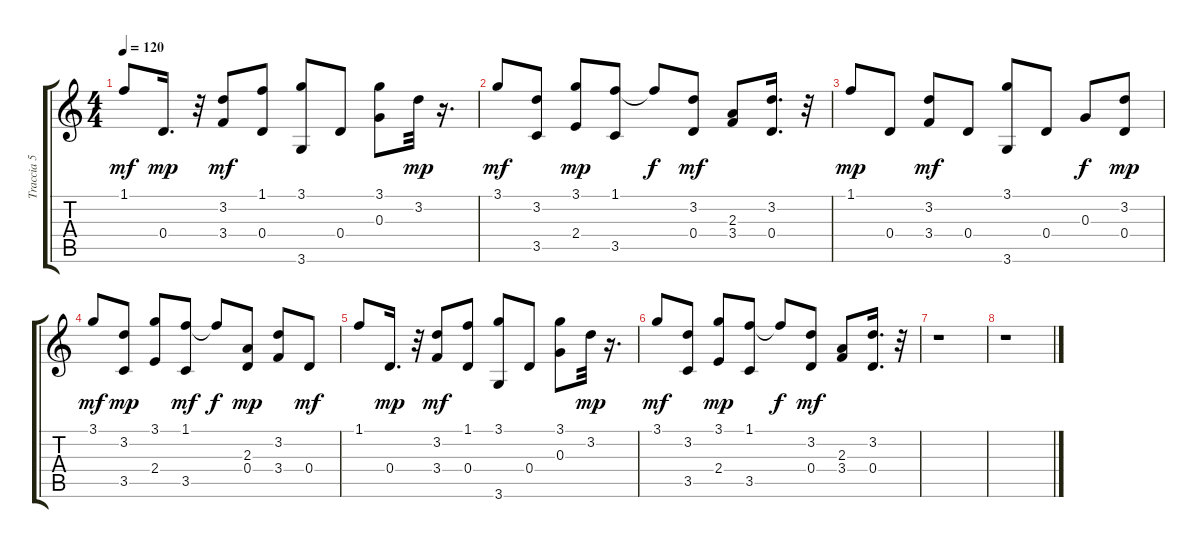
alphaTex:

\track ("Traccia 5" "Traccia 5") {instrument electricguitarclean}
\staff {score tabs}
\tuning (E4 B3 G3 D3 A2 E2) {hide}
\ts (4 4)
\tempo 120
\clef g2
\ks c
1.1.8{dy mf} 0.4.16{d dy mp} r.32 (3.2 3.4).8{dy mf} (1.1 0.4).8 (3.1 3.6).8 0.4.8 (3.1 0.3).8 3.2.32{dy mp} r.16{d} |
3.1.8{dy mf} (3.2 3.5).8 (3.1 2.4).8{dy mp} (1.1 3.5).8 1.1{t}.8{dy f} (3.2 0.4).8{dy mf} (2.3 3.4).8 (3.2 0.4).16{d} r.32 |
1.1.8{dy mp} 0.4.8 (3.2 3.4).8{dy mf} 0.4.8 (3.1 3.6).8 0.4.8 0.3.8{dy f} (3.2 0.4).8{dy mp} |
3.1.8{dy mf} (3.2 3.5).8{dy mp} (3.1 2.4).8 (1.1 3.5).8{dy mf} 1.1{t}.8{dy f} (2.3 0.4).8{dy mp} (3.2 3.4).8 0.4.8{dy mf} |
1.1.8 0.4.16{d dy mp} r.32 (3.2 3.4).8{dy mf} (1.1 0.4).8 (3.1 3.6).8 0.4.8 (3.1 0.3).8 3.2.32{dy mp} r.16{d} |
3.1.8{dy mf} (3.2 3.5).8 (3.1 2.4).8{dy mp} (1.1 3.5).8 1.1{t}.8{dy f} (3.2 0.4).8{dy mf} (2.3 3.4).8 (3.2 0.4).16{d} r.32 |
r.1 |
r.1
